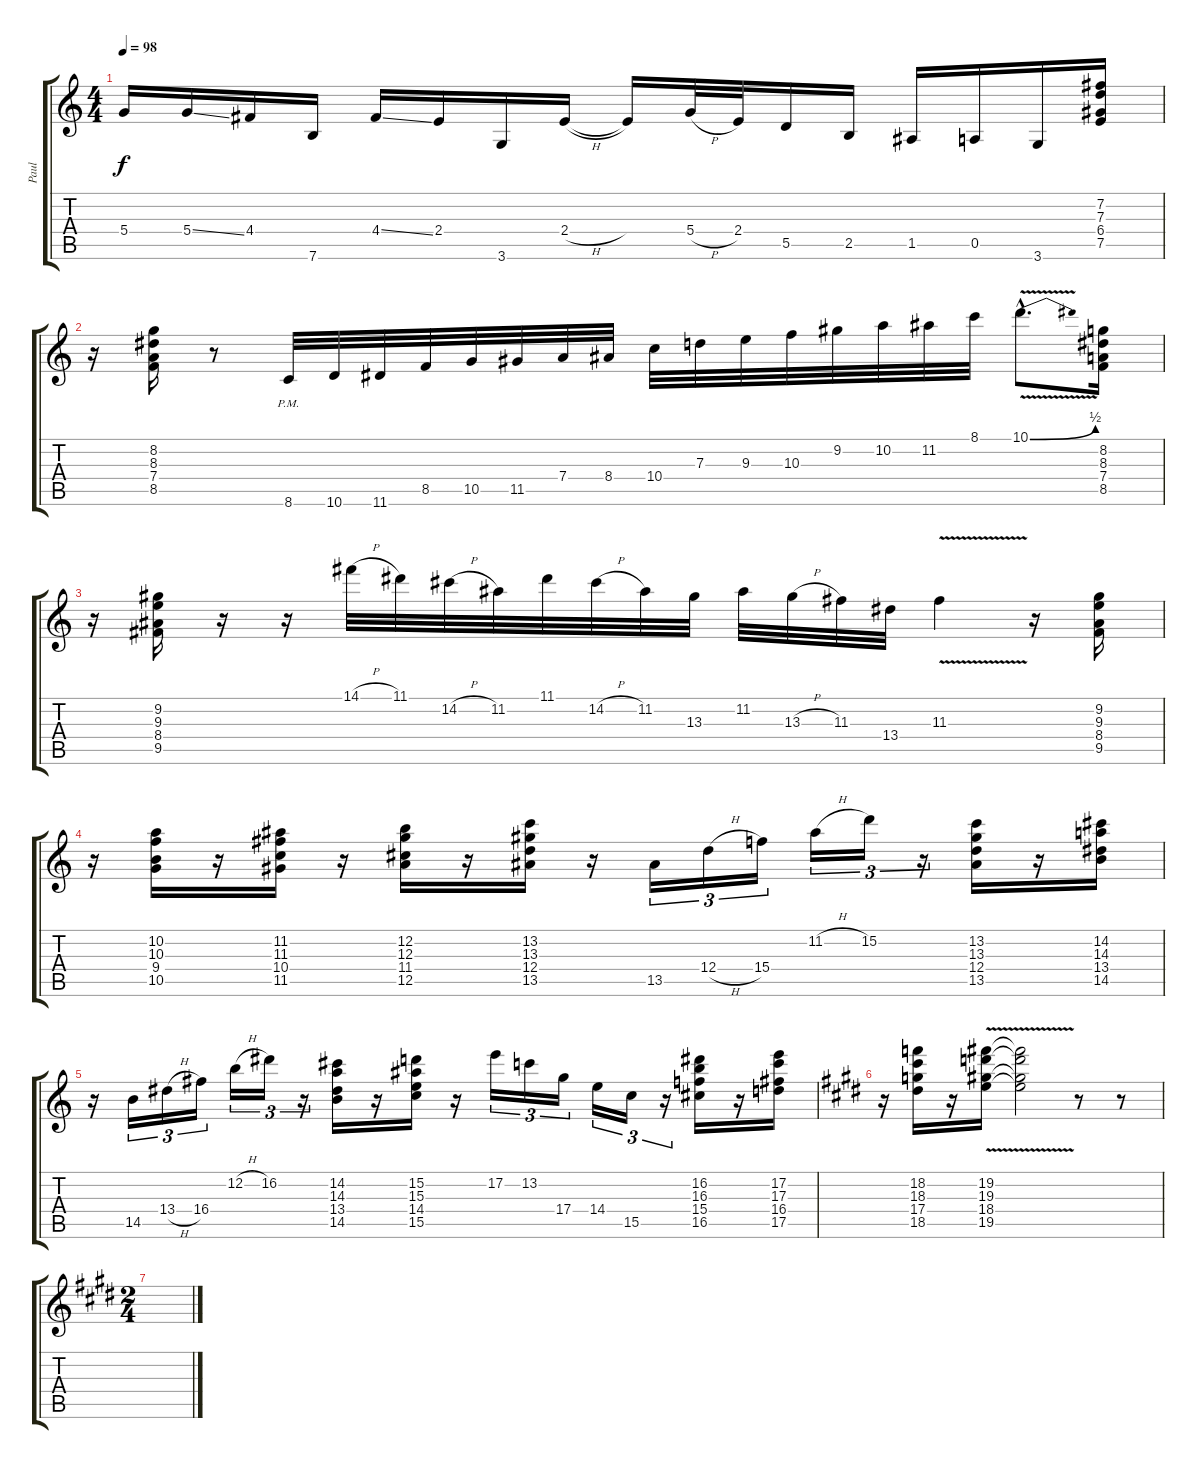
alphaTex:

\track ("Paul" "Paul") {instrument overdrivenguitar}
\staff {score tabs}
\tuning (E4 B3 G3 D3 A2 E2) {hide}
\ts (4 4)
\tempo 98
\clef g2
\ks c
5.4{t}.16{dy f} 5.4{ss}.16 4.4.16 7.6.16 4.4{ss}.16 2.4.16 3.6.16 2.4{h}.16 2.4{t}.16 5.4{h}.32 2.4.32 5.5.16 2.5.16 1.5.16 0.5.16 3.6.16 (7.2 7.3 6.4 7.5).16 |
r.16 (8.2 8.3 7.4 8.5).16 r.8 8.6{pm}.32 10.6.32 11.6.32 8.5.32 10.5.32 11.5.32 7.4.32 8.4.32 10.4.32 7.3.32 9.3.32 10.3.32 9.2.32 10.2.32 11.2.32 8.1.32 10.1{be (bend 0 0 60 2) v hac}.8{d} (8.2 8.3 7.4 8.5).16 |
r.16 (9.2 9.3 8.4 9.5).16 r.16 r.16 14.1{h}.32 11.1.32 14.2{h}.32 11.2.32 11.1.32 14.2{h}.32 11.2.32 13.3.32 11.2.32 13.3{h}.32 11.3.32 13.4.32 11.3{v}.4 r.16 (9.2 9.3 8.4 9.5).16 |
r.16 (10.2 10.3 9.4 10.5).16 r.16 (11.2 11.3 10.4 11.5).16 r.16 (12.2 12.3 11.4 12.5).16 r.16 (13.2 13.3 12.4 13.5).16 r.16 13.5.16{tu (3 2)} 12.4{h}.16{tu (3 2)} 15.4.16{tu (3 2)} 11.2{h}.16{tu (3 2)} 15.2.16{tu (3 2)} r.16{tu (3 2)} (13.2 13.3 12.4 13.5).16 r.16 (14.2 14.3 13.4 14.5).16 |
r.16 14.5.16{tu (3 2)} 13.4{h}.16{tu (3 2)} 16.4.16{tu (3 2)} 12.2{h}.16{tu (3 2)} 16.2.16{tu (3 2)} r.16{tu (3 2)} (14.2 14.3 13.4 14.5).16 r.16 (15.2 15.3 14.4 15.5).16 r.16 17.2.16{tu (3 2)} 13.2.16{tu (3 2)} 17.4.16{tu (3 2)} 14.4.16{tu (3 2)} 15.5.16{tu (3 2)} r.16{tu (3 2)} (16.2 16.3 15.4 16.5).16 r.16 (17.2 17.3 16.4 17.5).16 |
\ks e
r.16 (18.2 18.3 17.4 18.5).16 r.16 (19.2{v} 19.3{v} 18.4{v} 19.5{v}).16 (19.2{t} 19.3{t} 18.4{t} 19.5{t}).2 r.8 r.8 |
\ts (2 4)
